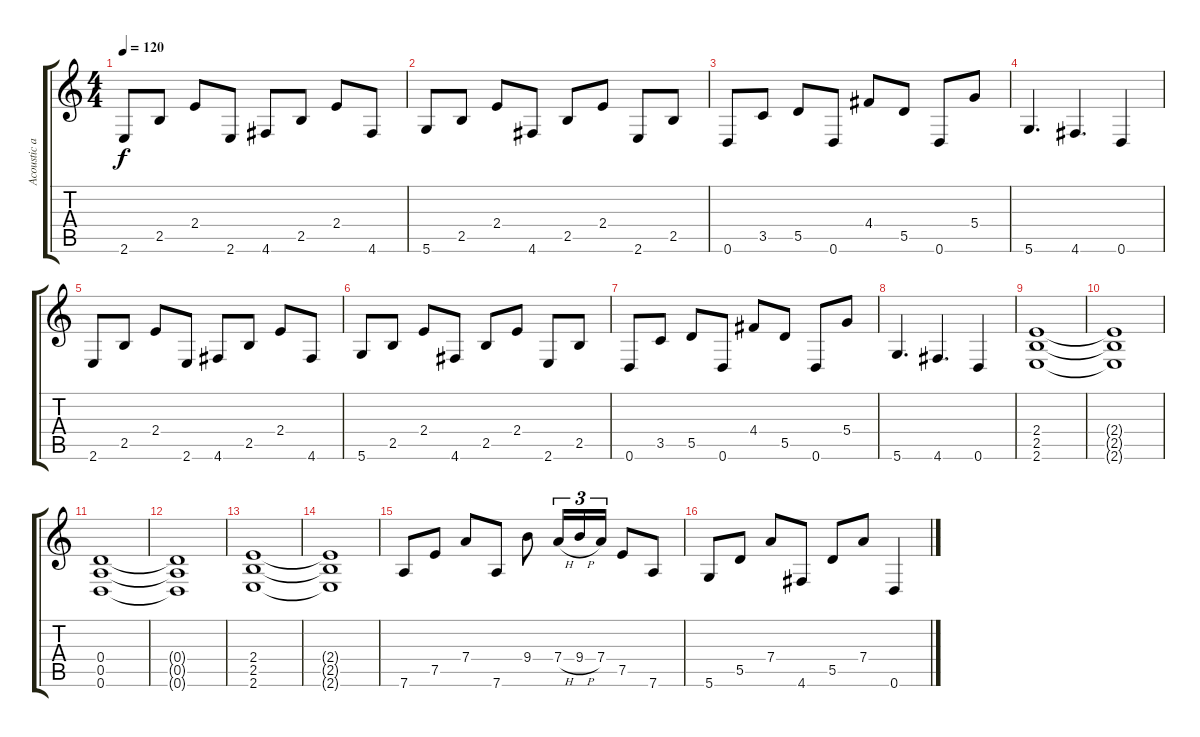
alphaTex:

\track ("Acoustic and Rhythm" "Acoustic a") {instrument acousticguitarsteel}
\staff {score tabs}
\tuning (E4 B3 G3 D3 A2 D2) {hide}
\ts (4 4)
\tempo 120
\clef g2
\ks c
2.6.8{dy f} 2.5.8 2.4.8 2.6.8 4.6.8 2.5.8 2.4.8 4.6.8 |
5.6.8 2.5.8 2.4.8 4.6.8 2.5.8 2.4.8 2.6.8 2.5.8 |
0.6.8 3.5.8 5.5.8 0.6.8 4.4.8 5.5.8 0.6.8 5.4.8 |
5.6.4{d} 4.6.4{d} 0.6.4 |
2.6.8 2.5.8 2.4.8 2.6.8 4.6.8 2.5.8 2.4.8 4.6.8 |
5.6.8 2.5.8 2.4.8 4.6.8 2.5.8 2.4.8 2.6.8 2.5.8 |
0.6.8 3.5.8 5.5.8 0.6.8 4.4.8 5.5.8 0.6.8 5.4.8 |
5.6.4{d} 4.6.4{d} 0.6.4 |
(2.4 2.5 2.6).1 |
(2.4{t} 2.5{t} 2.6{t}).1 |
(0.4 0.5 0.6).1 |
(0.4{t} 0.5{t} 0.6{t}).1 |
(2.4 2.5 2.6).1 |
(2.4{t} 2.5{t} 2.6{t}).1 |
7.6.8 7.5.8 7.4.8 7.6.8 9.4.8 7.4{h}.16{tu (3 2)} 9.4{h}.16{tu (3 2)} 7.4.16{tu (3 2)} 7.5.8 7.6.8 |
5.6.8 5.5.8 7.4.8 4.6.8 5.5.8 7.4.8 0.6.4
